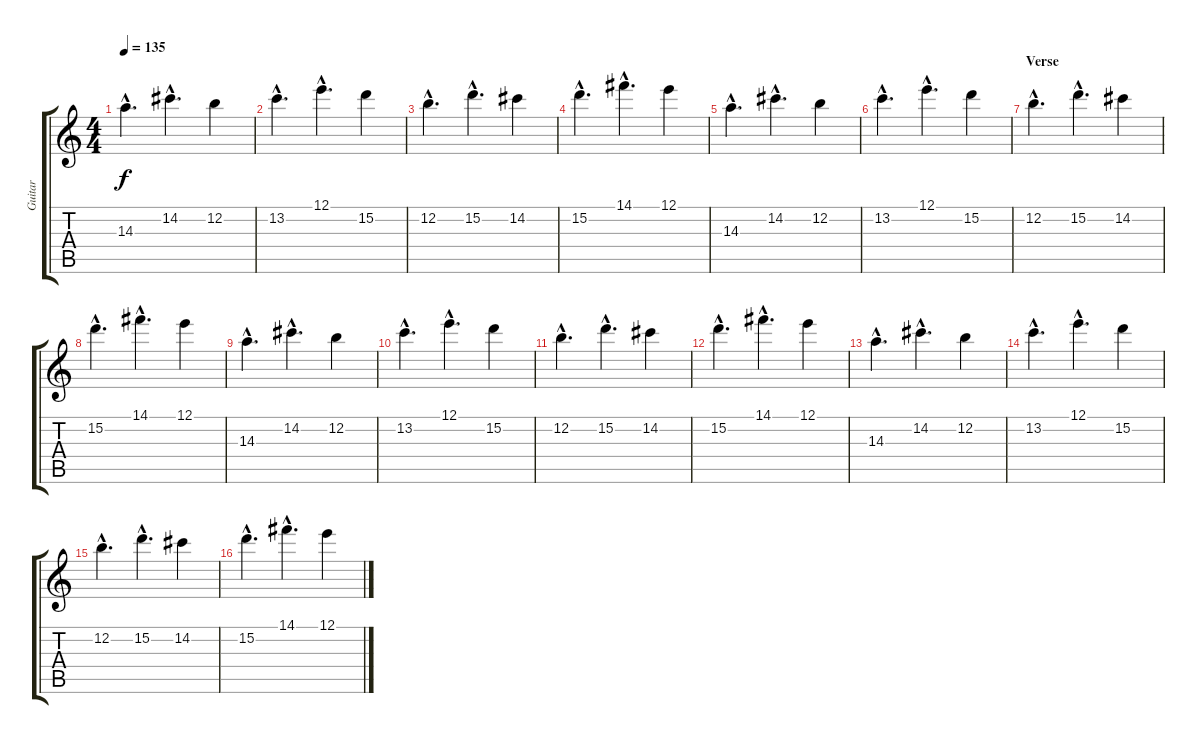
\track ("Guitar" "Guitar") {instrument distortionguitar}
\staff {score tabs}
\tuning (E4 B3 G3 D3 A2 E2) {hide}
\ts (4 4)
\tempo 135
\clef g2
\ks c
14.3{hac}.4{d dy f} 14.2{hac}.4{d} 12.2.4 |
13.2{hac}.4{d} 12.1{hac}.4{d} 15.2.4 |
12.2{hac}.4{d} 15.2{hac}.4{d} 14.2.4 |
15.2{hac}.4{d} 14.1{hac}.4{d} 12.1.4 |
14.3{hac}.4{d} 14.2{hac}.4{d} 12.2.4 |
13.2{hac}.4{d} 12.1{hac}.4{d} 15.2.4 |
\section ("" "Verse")
12.2{hac}.4{d} 15.2{hac}.4{d} 14.2.4 |
15.2{hac}.4{d} 14.1{hac}.4{d} 12.1.4 |
14.3{hac}.4{d} 14.2{hac}.4{d} 12.2.4 |
13.2{hac}.4{d} 12.1{hac}.4{d} 15.2.4 |
12.2{hac}.4{d} 15.2{hac}.4{d} 14.2.4 |
15.2{hac}.4{d} 14.1{hac}.4{d} 12.1.4 |
14.3{hac}.4{d} 14.2{hac}.4{d} 12.2.4 |
13.2{hac}.4{d} 12.1{hac}.4{d} 15.2.4 |
12.2{hac}.4{d} 15.2{hac}.4{d} 14.2.4 |
15.2{hac}.4{d} 14.1{hac}.4{d} 12.1.4
